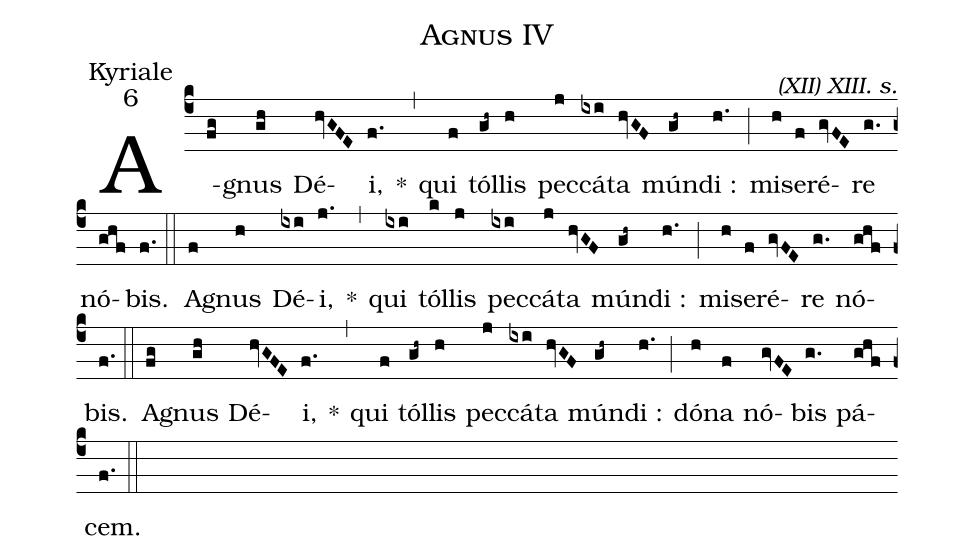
name:Agnus IV;
office-part:Kyriale;
mode:6;
commentary:(XII) XIII. s.;
%%
(c4) A(fg)gnus(gh) Dé(hvGFE)i,(f.) *(,) qui(f) tól(gh~)lis(h) pec(j)cá(ixi)ta(hvGF) mún(gh~)di :(h.) (;) mi(h)se(f)ré(gvFE)re(g.) nó(ghf)bis.(f.) (::)
A(f)gnus(h) Dé(ixi)i,(j.) *(,) qui(ixi) tól(k)lis(j) pec(ixi)cá(j)ta(hvGF) mún(gh~)di :(h.) (;) mi(h)se(f)ré(gvFE)re(g.) nó(ghf)bis.(f.) (::)
A(fg)gnus(gh) Dé(hvGFE)i,(f.) *(,) qui(f) tól(gh~)lis(h) pec(j)cá(ixi)ta(hvGF) mún(gh~)di :(h.) (;) dó(h)na(f) nó(gvFE)bis(g.) pá(ghf)cem.(f.) (::)
